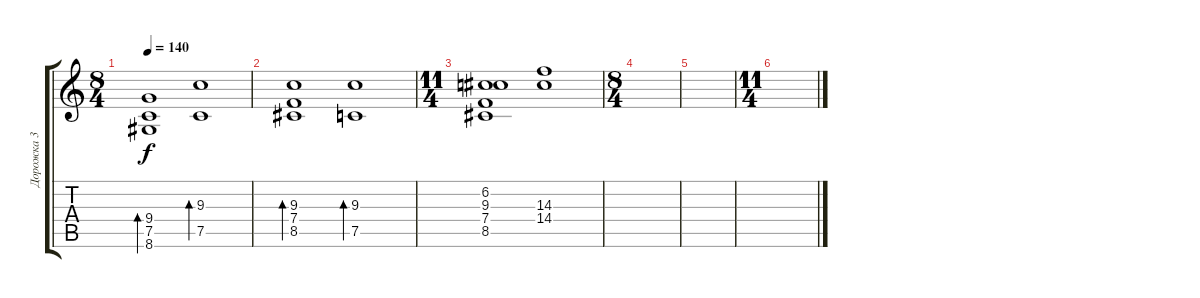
\track ("Дорожка 3" "Дорожка 3") {instrument acousticguitarsteel}
\staff {score tabs}
\tuning (C4 G3 Eb3 Bb2 F2 C2) {hide}
\ts (8 4)
\tempo 140
\clef g2
\ks c
(9.4 7.5 8.6).1{bd 120 dy f} (9.3 7.5).1{bd 120} |
(9.3 7.4 8.5).1{bd 120} (9.3 7.5).1{bd 120} |
\ts (11 4)
(6.2 9.3 7.4 8.5).1 (14.3 14.4).1 |
\ts (8 4)
|
|
\ts (11 4)
